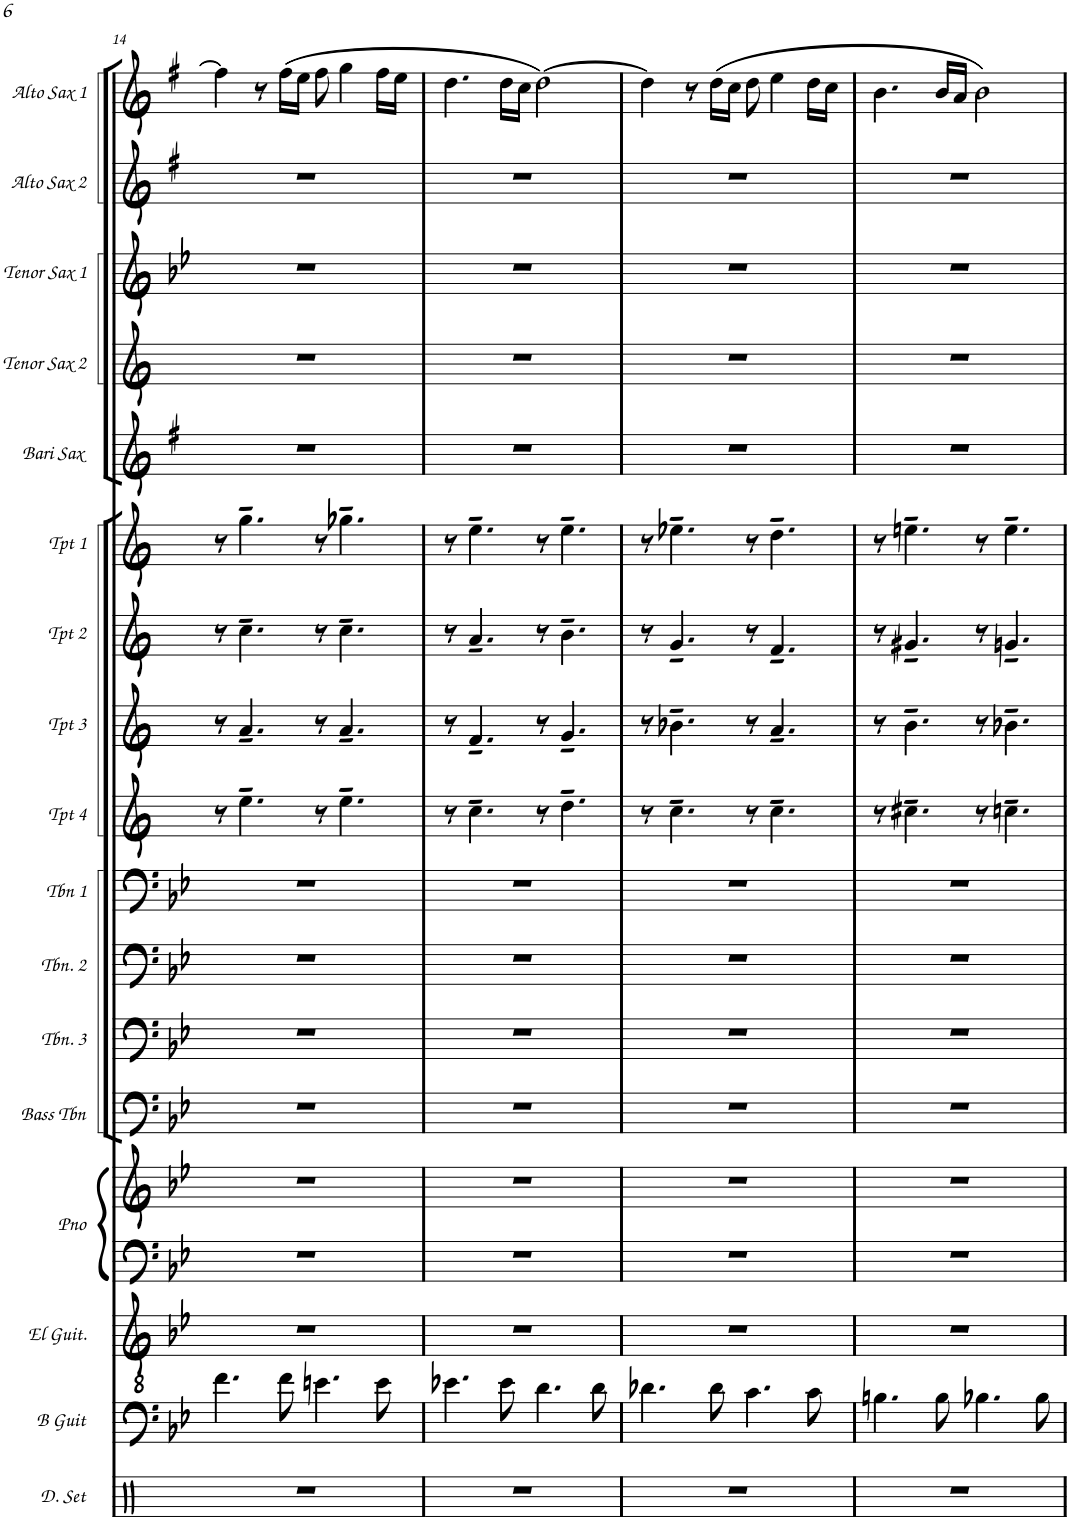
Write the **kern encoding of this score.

**kern	**kern	**kern	**kern	**kern	**kern	**kern	**kern	**kern	**kern	**kern	**kern	**kern	**kern	**kern	**kern	**kern	**kern
*part17	*part16	*part15	*part14	*part14	*part13	*part12	*part11	*part10	*part9	*part8	*part7	*part6	*part5	*part4	*part3	*part2	*part1
*staff18	*staff17	*staff16	*staff15	*staff14	*staff13	*staff12	*staff11	*staff10	*staff9	*staff8	*staff7	*staff6	*staff5	*staff4	*staff3	*staff2	*staff1
*I"Drumset	*I"Bass Guitar	*I"Electric Guitar	*I"Piano	*	*I"Bass Trombone	*I"Trombone 3	*I"Trombone 2	*I"Trombone 1	*I"Trumpet 4	*I"Trumpet 3	*I"Trumpet 2	*I"Trumpet 1	*I"Bari Sax	*I"Tenor Sax 2	*I"Tenor Sax 1	*I"Alto Sax 2	*I"Alto Sax 1
*I'D. Set	*I'B Guit	*I'El Guit.	*I'Pno	*	*I'Bass Tbn	*I'Tbn. 3	*I'Tbn. 2	*I'Tbn 1	*I'Tpt 4	*I'Tpt 3	*I'Tpt 2	*I'Tpt 1	*I'Bari Sax	*I'Tenor Sax 2	*I'Tenor Sax 1	*I'Alto Sax 2	*I'Alto Sax 1
!!LO:PB:g=z
*clefX	*clefF4	*clefGv2	*clefF4	*clefG2	*clefF4	*clefF4	*clefF4	*clefF4	*clefG2	*clefG2	*clefG2	*clefG2	*clefG2	*clefG2	*clefG2	*clefG2	*clefG2
*	*Trd7c12	*	*	*	*	*	*	*	*Trd1c2	*Trd1c2	*Trd1c2	*Trd1c2	*Trd12c21	*Trd8c14	*Trd8c14	*Trd5c9	*Trd5c9
*k[]	*k[b-e-]	*k[b-e-]	*k[b-e-]	*k[b-e-]	*k[b-e-]	*k[b-e-]	*k[b-e-]	*k[b-e-]	*k[]	*k[]	*k[]	*k[]	*k[f#]	*k[]	*k[b-e-]	*k[f#]	*k[f#]
*M4/4	*M4/4	*M4/4	*M4/4	*M4/4	*M4/4	*M4/4	*M4/4	*M4/4	*M4/4	*M4/4	*M4/4	*M4/4	*M4/4	*M4/4	*M4/4	*M4/4	*M4/4
=14	=14	=14	=14	=14	=14	=14	=14	=14	=14	=14	=14	=14	=14	=14	=14	=14	=14
1r	4.f\	1r	1r	1r	1r	1r	1r	1r	8r	8r	8r	8r	1r	1r	1r	1r	4ff#\]
.	.	.	.	.	.	.	.	.	4.ee~\	4.a~/	4.cc~\	4.gg~\	.	.	.	.	.
.	.	.	.	.	.	.	.	.	.	.	.	.	.	.	.	.	8r
.	8f\	.	.	.	.	.	.	.	.	.	.	.	.	.	.	.	(16ff#\LL
.	.	.	.	.	.	.	.	.	.	.	.	.	.	.	.	.	16ee\JJ
.	4.en\	.	.	.	.	.	.	.	8r	8r	8r	8r	.	.	.	.	8ff#\
.	.	.	.	.	.	.	.	.	4.ee~\	4.a~/	4.cc~\	4.gg-X~\	.	.	.	.	4gg\
.	8e\	.	.	.	.	.	.	.	.	.	.	.	.	.	.	.	16ff#\LL
.	.	.	.	.	.	.	.	.	.	.	.	.	.	.	.	.	16ee\JJ
=15	=15	=15	=15	=15	=15	=15	=15	=15	=15	=15	=15	=15	=15	=15	=15	=15	=15
1r	4.e-X\	1r	1r	1r	1r	1r	1r	1r	8r	8r	8r	8r	1r	1r	1r	1r	4.dd\
.	.	.	.	.	.	.	.	.	4.cc~\	4.f~/	4.a~/	4.ee~\	.	.	.	.	.
.	8e-\	.	.	.	.	.	.	.	.	.	.	.	.	.	.	.	16dd\LL
.	.	.	.	.	.	.	.	.	.	.	.	.	.	.	.	.	16cc\JJ
.	4.d\	.	.	.	.	.	.	.	8r	8r	8r	8r	.	.	.	.	[2dd\)
.	.	.	.	.	.	.	.	.	4.dd~\	4.g~/	4.b~\	4.ee~\	.	.	.	.	.
.	8d\	.	.	.	.	.	.	.	.	.	.	.	.	.	.	.	.
=16	=16	=16	=16	=16	=16	=16	=16	=16	=16	=16	=16	=16	=16	=16	=16	=16	=16
1r	4.d-X\	1r	1r	1r	1r	1r	1r	1r	8r	8r	8r	8r	1r	1r	1r	1r	4dd\]
.	.	.	.	.	.	.	.	.	4.cc~\	4.b-X~\	4.g~/	4.ee-X~\	.	.	.	.	.
.	.	.	.	.	.	.	.	.	.	.	.	.	.	.	.	.	8r
.	8d-\	.	.	.	.	.	.	.	.	.	.	.	.	.	.	.	(16dd\LL
.	.	.	.	.	.	.	.	.	.	.	.	.	.	.	.	.	16cc\JJ
.	4.c\	.	.	.	.	.	.	.	8r	8r	8r	8r	.	.	.	.	8dd\
.	.	.	.	.	.	.	.	.	4.cc~\	4.a~/	4.f~/	4.dd~\	.	.	.	.	4ee\
.	8c\	.	.	.	.	.	.	.	.	.	.	.	.	.	.	.	16dd\LL
.	.	.	.	.	.	.	.	.	.	.	.	.	.	.	.	.	16cc\JJ
=17	=17	=17	=17	=17	=17	=17	=17	=17	=17	=17	=17	=17	=17	=17	=17	=17	=17
1r	4.Bn\	1r	1r	1r	1r	1r	1r	1r	8r	8r	8r	8r	1r	1r	1r	1r	4.b\
.	.	.	.	.	.	.	.	.	4.cc#X~\	4.b~\	4.g#X~/	4.een~\	.	.	.	.	.
.	8B\	.	.	.	.	.	.	.	.	.	.	.	.	.	.	.	16b/LL
.	.	.	.	.	.	.	.	.	.	.	.	.	.	.	.	.	16a/JJ
.	4.B-X\	.	.	.	.	.	.	.	8r	8r	8r	8r	.	.	.	.	2b\)
.	.	.	.	.	.	.	.	.	4.ccn~\	4.b-X~\	4.gn~/	4.ee~\	.	.	.	.	.
.	8B-\	.	.	.	.	.	.	.	.	.	.	.	.	.	.	.	.
=	=	=	=	=	=	=	=	=	=	=	=	=	=	=	=	=	=
*-	*-	*-	*-	*-	*-	*-	*-	*-	*-	*-	*-	*-	*-	*-	*-	*-	*-
